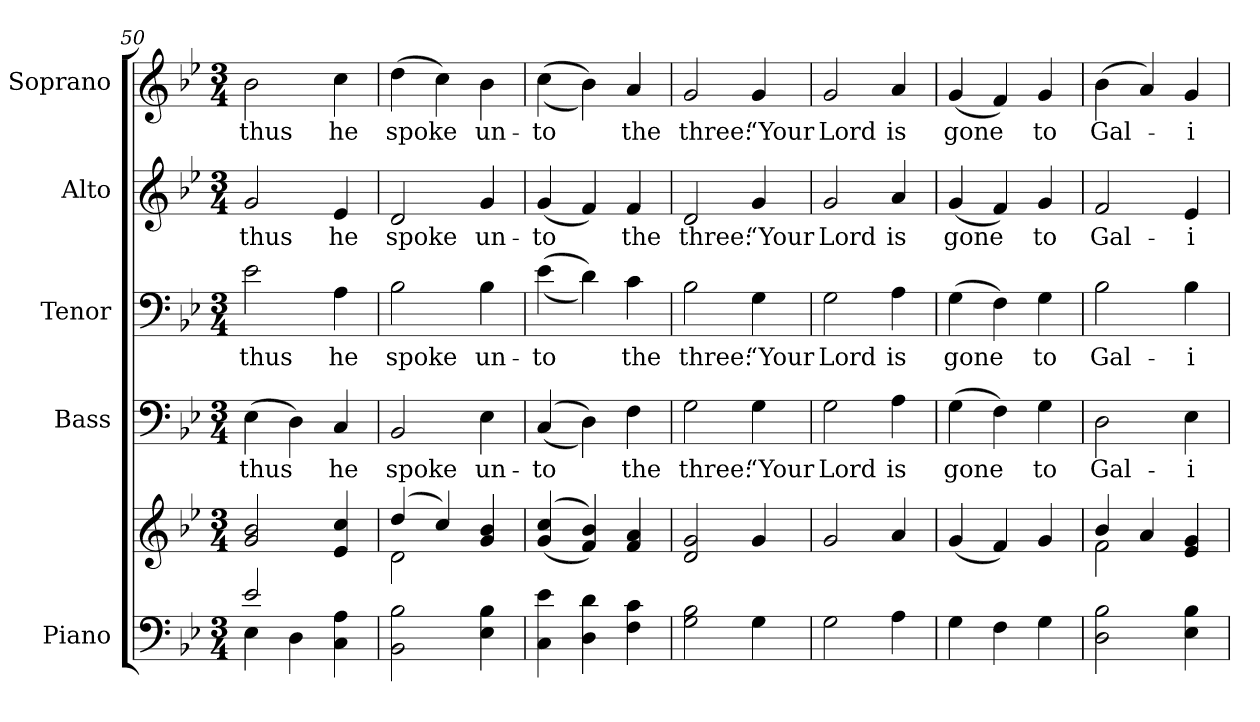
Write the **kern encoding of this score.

**kern	**kern	**kern	**text	**kern	**text	**kern	**text	**kern	**text
*part5	*part5	*part4	*part4	*part3	*part3	*part2	*part2	*part1	*part1
*staff6	*staff5	*staff4	*staff4	*staff3	*staff3	*staff2	*staff2	*staff1	*staff1
*I"Piano	*	*I"Bass	*	*I"Tenor	*	*I"Alto	*	*I"Soprano	*
*I'Pno.	*	*I'B.	*	*I'T.	*	*I'A.	*	*I'S.	*
*clefF4	*clefG2	*clefF4	*	*clefF4	*	*clefG2	*	*clefG2	*
*k[b-e-]	*k[b-e-]	*k[b-e-]	*	*k[b-e-]	*	*k[b-e-]	*	*k[b-e-]	*
*B-:	*B-:	*B-:	*	*B-:	*	*B-:	*	*B-:	*
*M3/4	*M3/4	*M3/4	*	*M3/4	*	*M3/4	*	*M3/4	*
=50	=50	=50	=50	=50	=50	=50	=50	=50	=50
*^	*	*	*	*	*	*	*	*	*
!	!	!	!	!LO:LY:b:color=#000000	!	!	!	!	!	!
!	!	!	!	!	!	!LO:LY:b:color=#000000	!	!	!	!
!	!	!	!	!	!	!	!	!LO:LY:b:color=#000000	!	!
!	!	!	!	!	!	!	!	!	!	!LO:LY:b:color=#000000
2e-i/	4E-i\	2gi/ 2b-i	(4E-i\	thus	2e-i\	thus	2gi/	thus	2b-i\	thus
.	4Di\	.	4Di\)	.	.	.	.	.	.	.
!	!	!	!	!LO:LY:b:color=#000000	!	!	!	!	!	!
!	!	!	!	!	!	!LO:LY:b:color=#000000	!	!	!	!
!	!	!	!	!	!	!	!	!LO:LY:b:color=#000000	!	!
!	!	!	!	!	!	!	!	!	!	!LO:LY:b:color=#000000
4Ci\ 4Ai	4ryy	4e-i/ 4cci	4Ci/	he	4Ai\	he	4e-i/	he	4cci\	he
*v	*v	*	*	*	*	*	*	*	*	*
!!LO:PB:g=z
=51	=51	=51	=51	=51	=51	=51	=51	=51	=51
*	*^	*	*	*	*	*	*	*	*
*^	*	*	*	*	*	*	*	*	*	*
!	!	!	!	!	!LO:LY:b:color=#000000	!	!	!	!	!	!
*v	*v	*	*	*	*	*	*	*	*	*	*
*^	*	*	*	*	*	*	*	*	*	*
!	!	!	!	!	!	!	!LO:LY:b:color=#000000	!	!	!	!
*v	*v	*	*	*	*	*	*	*	*	*	*
*^	*	*	*	*	*	*	*	*	*	*
!	!	!	!	!	!	!	!	!	!LO:LY:b:color=#000000	!	!
*v	*v	*	*	*	*	*	*	*	*	*	*
*^	*	*	*	*	*	*	*	*	*	*
!	!	!	!	!	!	!	!	!	!	!	!LO:LY:b:color=#000000
*v	*v	*	*	*	*	*	*	*	*	*	*
2BB-i\ 2B-i	(4ddi/	2di\	2BB-i/	spoke	2B-i\	spoke	2di/	spoke	(4ddi\	spoke
.	4cci/)	.	.	.	.	.	.	.	4cci\)	.
!	!	!	!	!LO:LY:b:color=#000000	!	!	!	!	!	!
!	!	!	!	!	!	!LO:LY:b:color=#000000	!	!	!	!
!	!	!	!	!	!	!	!	!LO:LY:b:color=#000000	!	!
!	!	!	!	!	!	!	!	!	!	!LO:LY:b:color=#000000
4E-i\ 4B-i	4gi/ 4b-i	4ryy	4E-i\	un-	4B-i\	un-	4gi/	un-	4b-i\	un-
*	*v	*v	*	*	*	*	*	*	*	*
=52	=52	=52	=52	=52	=52	=52	=52	=52	=52
*	*^	*	*	*	*	*	*	*	*
!	!	!	!	!LO:LY:b:color=#000000	!	!	!	!	!	!
*	*v	*v	*	*	*	*	*	*	*	*
*	*^	*	*	*	*	*	*	*	*
!	!	!	!	!	!	!LO:LY:b:color=#000000	!	!	!	!
*	*v	*v	*	*	*	*	*	*	*	*
*	*^	*	*	*	*	*	*	*	*
!	!	!	!	!	!	!	!	!LO:LY:b:color=#000000	!	!
*	*v	*v	*	*	*	*	*	*	*	*
*	*^	*	*	*	*	*	*	*	*
!	!	!	!	!	!	!	!	!	!	!LO:LY:b:color=#000000
*	*v	*v	*	*	*	*	*	*	*	*
4Ci\ 4e-i	((4gi/ 4cci	((4Ci/	-to	((4e-i\	-to	(4gi/	-to	((4cci\	-to
4Di\ 4di	4fi/ 4b-i))	4Di\))	.	4di\))	.	4fi/)	.	4b-i\))	.
!	!	!	!LO:LY:b:color=#000000	!	!	!	!	!	!
!	!	!	!	!	!LO:LY:b:color=#000000	!	!	!	!
!	!	!	!	!	!	!	!LO:LY:b:color=#000000	!	!
!	!	!	!	!	!	!	!	!	!LO:LY:b:color=#000000
4Fi\ 4ci	4fi/ 4ai	4Fi\	the	4ci\	the	4fi/	the	4ai/	the
!!LO:PB:g=z
=53	=53	=53	=53	=53	=53	=53	=53	=53	=53
!	!	!	!LO:LY:b:color=#000000	!	!	!	!	!	!
!	!	!	!	!	!LO:LY:b:color=#000000	!	!	!	!
!	!	!	!	!	!	!	!LO:LY:b:color=#000000	!	!
!	!	!	!	!	!	!	!	!	!LO:LY:b:color=#000000
2Gi\ 2B-i	2di/ 2gi	2Gi\	three:	2B-i\	three:	2di/	three:	2gi/	three:
!	!	!	!LO:LY:b:color=#000000	!	!	!	!	!	!
!	!	!	!	!	!LO:LY:b:color=#000000	!	!	!	!
!	!	!	!	!	!	!	!LO:LY:b:color=#000000	!	!
!	!	!	!	!	!	!	!	!	!LO:LY:b:color=#000000
4Gi\	4gi/	4Gi\	“Your	4Gi\	“Your	4gi/	“Your	4gi/	“Your
=54	=54	=54	=54	=54	=54	=54	=54	=54	=54
!	!	!	!LO:LY:b:color=#000000	!	!	!	!	!	!
!	!	!	!	!	!LO:LY:b:color=#000000	!	!	!	!
!	!	!	!	!	!	!	!LO:LY:b:color=#000000	!	!
!	!	!	!	!	!	!	!	!	!LO:LY:b:color=#000000
2Gi\	2gi/	2Gi\	Lord	2Gi\	Lord	2gi/	Lord	2gi/	Lord
!	!	!	!LO:LY:b:color=#000000	!	!	!	!	!	!
!	!	!	!	!	!LO:LY:b:color=#000000	!	!	!	!
!	!	!	!	!	!	!	!LO:LY:b:color=#000000	!	!
!	!	!	!	!	!	!	!	!	!LO:LY:b:color=#000000
4Ai\	4ai/	4Ai\	is	4Ai\	is	4ai/	is	4ai/	is
!!LO:PB:g=z
=55	=55	=55	=55	=55	=55	=55	=55	=55	=55
!	!	!	!LO:LY:b:color=#000000	!	!	!	!	!	!
!	!	!	!	!	!LO:LY:b:color=#000000	!	!	!	!
!	!	!	!	!	!	!	!LO:LY:b:color=#000000	!	!
!	!	!	!	!	!	!	!	!	!LO:LY:b:color=#000000
4Gi\	(4gi/	(4Gi\	gone	(4Gi\	gone	(4gi/	gone	(4gi/	gone
4Fi\	4fi/)	4Fi\)	.	4Fi\)	.	4fi/)	.	4fi/)	.
!	!	!	!LO:LY:b:color=#000000	!	!	!	!	!	!
!	!	!	!	!	!LO:LY:b:color=#000000	!	!	!	!
!	!	!	!	!	!	!	!LO:LY:b:color=#000000	!	!
!	!	!	!	!	!	!	!	!	!LO:LY:b:color=#000000
4Gi\	4gi/	4Gi\	to	4Gi\	to	4gi/	to	4gi/	to
=56	=56	=56	=56	=56	=56	=56	=56	=56	=56
*	*^	*	*	*	*	*	*	*	*
!	!	!	!	!LO:LY:b:color=#000000	!	!	!	!	!	!
!	!	!	!	!	!	!LO:LY:b:color=#000000	!	!	!	!
!	!	!	!	!	!	!	!	!LO:LY:b:color=#000000	!	!
!	!	!	!	!	!	!	!	!	!	!LO:LY:b:color=#000000
2Di\ 2B-i	4b-i/	2fi\	2Di\	Gal-	2B-i\	Gal-	2fi/	Gal-	(4b-i\	Gal-
.	4ai/	.	.	.	.	.	.	.	4ai/)	.
!	!	!	!	!LO:LY:b:color=#000000	!	!	!	!	!	!
!	!	!	!	!	!	!LO:LY:b:color=#000000	!	!	!	!
!	!	!	!	!	!	!	!	!LO:LY:b:color=#000000	!	!
!	!	!	!	!	!	!	!	!	!	!LO:LY:b:color=#000000
4E-i\ 4B-i	4e-i/ 4gi	4ryy	4E-i\	-i-	4B-i\	-i-	4e-i/	-i-	4gi/	-i-
*	*v	*v	*	*	*	*	*	*	*	*
=	=	=	=	=	=	=	=	=	=
*-	*-	*-	*-	*-	*-	*-	*-	*-	*-
